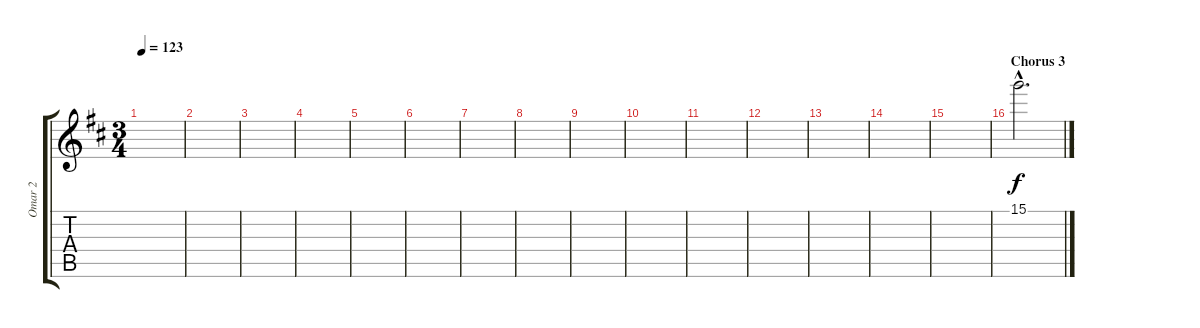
\track ("Omar 2" "Omar 2") {instrument distortionguitar}
\staff {score tabs}
\tuning (E4 B3 G3 D3 A2 E2) {hide}
\ts (3 4)
\tempo 123
\clef g2
\ks d
|
|
|
|
|
|
|
\section ("" "")
|
|
|
|
|
|
|
|
\section ("" "Chorus 3")
15.1{hac}.2{d dy f volume 12}
